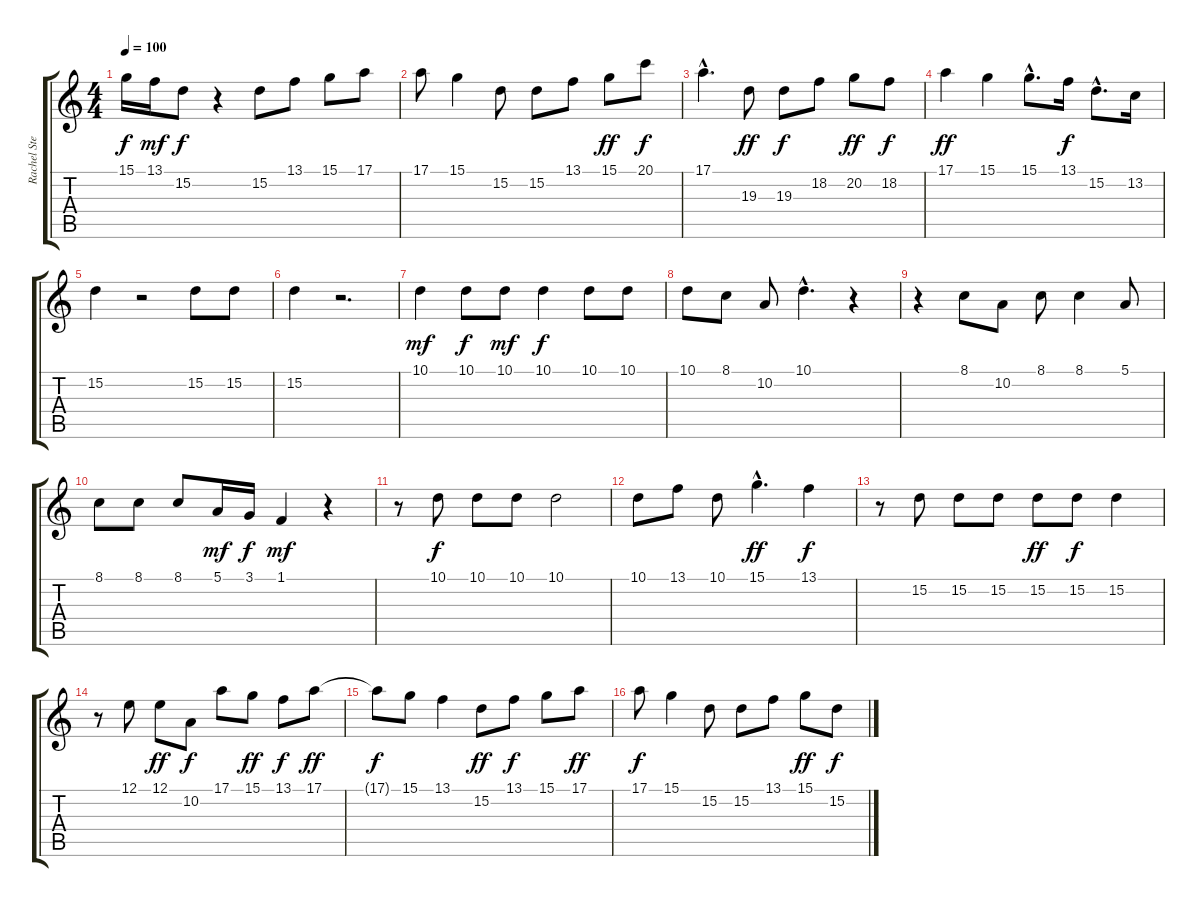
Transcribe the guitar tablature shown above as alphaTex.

\track ("Rachel Stevens" "Rachel Ste") {instrument panflute}
\staff {score tabs}
\tuning (E4 B3 G3 D3 A2 E2) {hide}
\ts (4 4)
\tempo 100
\clef g2
\ks c
15.1.16{dy f} 13.1.16{dy mf} 15.2.8{dy f} r.4 15.2.8 13.1.8 15.1.8 17.1.8 |
17.1.8 15.1.4 15.2.8 15.2.8 13.1.8 15.1.8{dy ff} 20.1.8{dy f} |
17.1{hac}.4{d} 19.3.8{dy ff} 19.3.8{dy f} 18.2.8 20.2.8{dy ff} 18.2.8{dy f} |
17.1.4{dy ff} 15.1.4 15.1{hac}.8{d} 13.1.16{dy f} 15.2{hac}.8{d} 13.2.16 |
15.2.4 r.2 15.2.8 15.2.8 |
15.2.4 r.2{d} |
10.1.4{dy mf} 10.1.8{dy f} 10.1.8{dy mf} 10.1.4{dy f} 10.1.8 10.1.8 |
10.1.8 8.1.8 10.2.8 10.1{hac}.4{d} r.4 |
r.4 8.1.8 10.2.8 8.1.8 8.1.4 5.1.8 |
8.1.8 8.1.8 8.1.8 5.1.16{dy mf} 3.1.16{dy f} 1.1.4{dy mf} r.4 |
r.8 10.1.8{dy f} 10.1.8 10.1.8 10.1.2 |
10.1.8 13.1.8 10.1.8 15.1{hac}.4{d dy ff} 13.1.4{dy f} |
r.8 15.2.8 15.2.8 15.2.8 15.2.8{dy ff} 15.2.8{dy f} 15.2.4 |
r.8 12.1.8 12.1.8{dy ff} 10.2.8{dy f} 17.1.8 15.1.8{dy ff} 13.1.8{dy f} 17.1.8{dy ff} |
17.1{t}.8{dy f} 15.1.8 13.1.4 15.2.8{dy ff} 13.1.8{dy f} 15.1.8 17.1.8{dy ff} |
17.1.8{dy f} 15.1.4 15.2.8 15.2.8 13.1.8 15.1.8{dy ff} 15.2.8{dy f}
